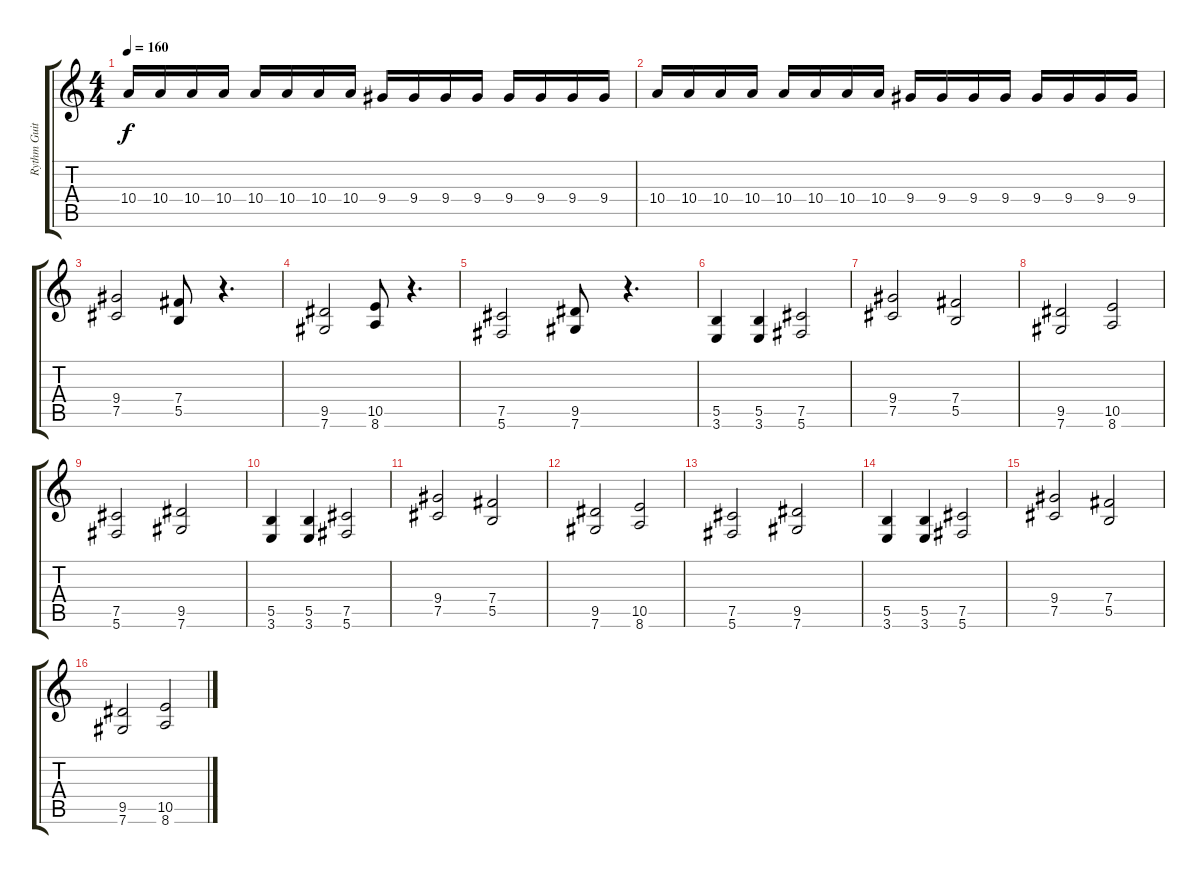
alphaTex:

\track ("Rythm Guitar" "Rythm Guit") {instrument distortionguitar}
\staff {score tabs}
\tuning (Db4 Ab3 E3 B2 Gb2 Db2) {hide}
\ts (4 4)
\tempo 160
\clef g2
\ks c
10.4.16{dy f} 10.4.16 10.4.16 10.4.16 10.4.16 10.4.16 10.4.16 10.4.16 9.4.16 9.4.16 9.4.16 9.4.16 9.4.16 9.4.16 9.4.16 9.4.16 |
10.4.16 10.4.16 10.4.16 10.4.16 10.4.16 10.4.16 10.4.16 10.4.16 9.4.16 9.4.16 9.4.16 9.4.16 9.4.16 9.4.16 9.4.16 9.4.16 |
(9.4 7.5).2 (7.4 5.5).8 r.4{d} |
(9.5 7.6).2 (10.5 8.6).8 r.4{d} |
(7.5 5.6).2 (9.5 7.6).8 r.4{d} |
(5.5 3.6).4 (5.5 3.6).4 (7.5 5.6).2 |
(9.4 7.5).2 (7.4 5.5).2 |
(9.5 7.6).2 (10.5 8.6).2 |
(7.5 5.6).2 (9.5 7.6).2 |
(5.5 3.6).4 (5.5 3.6).4 (7.5 5.6).2 |
(9.4 7.5).2 (7.4 5.5).2 |
(9.5 7.6).2 (10.5 8.6).2 |
(7.5 5.6).2 (9.5 7.6).2 |
(5.5 3.6).4 (5.5 3.6).4 (7.5 5.6).2 |
(9.4 7.5).2 (7.4 5.5).2 |
(9.5 7.6).2 (10.5 8.6).2
